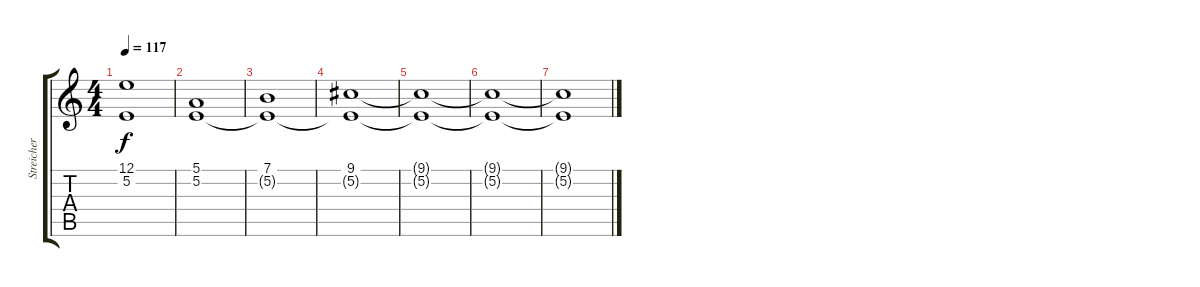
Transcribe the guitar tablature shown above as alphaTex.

\track ("Streicher" "Streicher") {instrument stringensemble2}
\staff {score tabs}
\tuning (E4 B3 G3 D3 A2 E2) {hide}
\ts (4 4)
\tempo 117
\clef g2
\ks c
(12.1 5.2{t}).1{dy f} |
(5.1 5.2).1 |
(7.1 5.2{t}).1 |
(9.1 5.2{t}).1 |
(9.1{t} 5.2{t}).1 |
(9.1{t} 5.2{t}).1 |
(9.1{t} 5.2{t}).1
